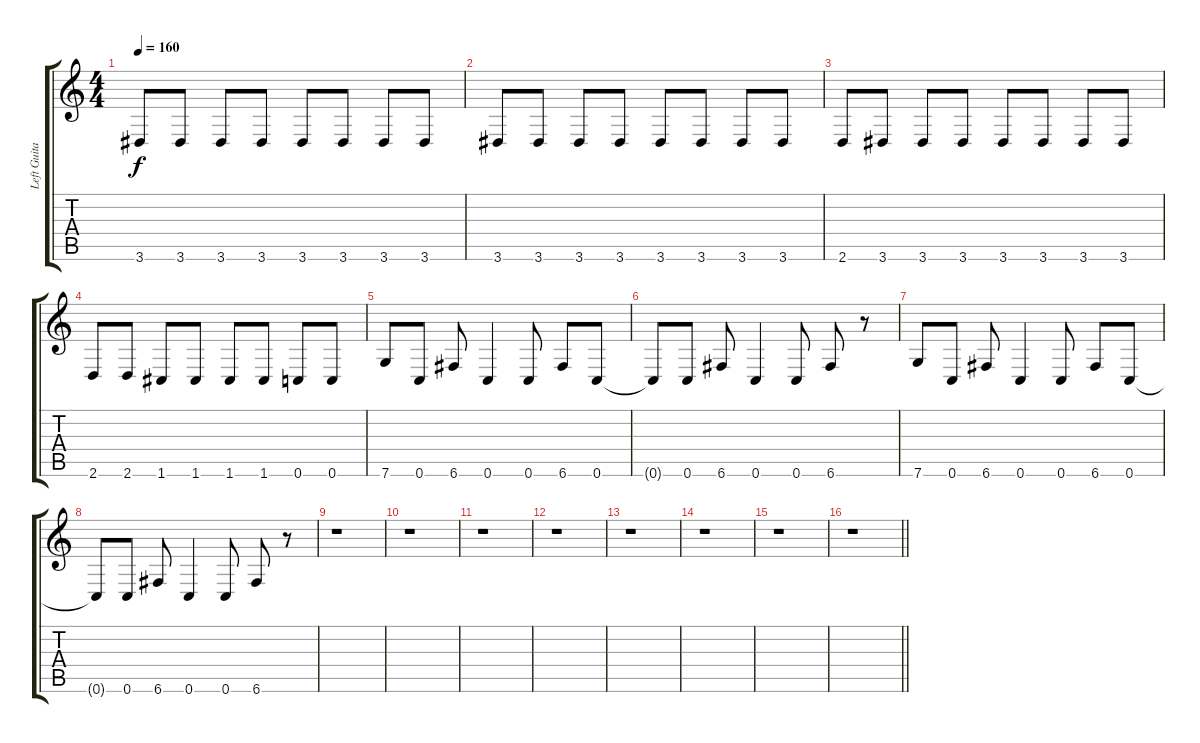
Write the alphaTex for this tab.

\track ("Left Guitar" "Left Guita") {instrument distortionguitar}
\staff {score tabs}
\tuning (C4 G3 Eb3 Bb2 F2 C2) {hide}
\ts (4 4)
\tempo 160
\clef g2
\ks c
3.6.8{dy f} 3.6.8 3.6.8 3.6.8 3.6.8 3.6.8 3.6.8 3.6.8 |
3.6.8 3.6.8 3.6.8 3.6.8 3.6.8 3.6.8 3.6.8 3.6.8 |
2.6.8 3.6.8 3.6.8 3.6.8 3.6.8 3.6.8 3.6.8 3.6.8 |
2.6.8 2.6.8 1.6.8 1.6.8 1.6.8 1.6.8 0.6.8 0.6.8 |
7.6.8 0.6.8 6.6.8 0.6.4 0.6.8 6.6.8 0.6.8 |
0.6{t}.8 0.6.8 6.6.8 0.6.4 0.6.8 6.6.8 r.8 |
7.6.8 0.6.8 6.6.8 0.6.4 0.6.8 6.6.8 0.6.8 |
0.6{t}.8 0.6.8 6.6.8 0.6.4 0.6.8 6.6.8 r.8 |
r.1 |
r.1 |
r.1 |
r.1 |
r.1 |
r.1 |
r.1 |
\barLineRight lightlight
r.1
